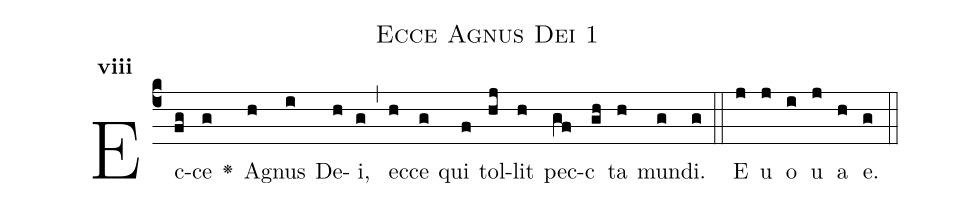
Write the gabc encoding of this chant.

name:Ecce Agnus Dei 1;
office-part:Antiphona;
mode:8;
%%
initial-style: 1;
name: Ecce Agnus Dei 1;
book: Antiphonae & Responsoria/Tomus IV, p. 195;
occasion: Sacratissimi cordis Iesu;
office-part: Vesperae II Ant 2;
user-notes: ;
commentary: ;
annotation: 8g;
centering-scheme: english;
fontsize: 12;
font: OFLSortsMillGoudy;
height: 11;
width: 4.5;
%%
(c4)Ec(fg)ce(g) <v>\greheightstar</v>() A(h)gnus(i) De(h)i,(g) (,) ec(h)ce(g) qui(f) tol(hj)lit(h) pec(gf)cรก(gh)ta(h) mun(g)di.(g) (::)
E(j) u(j) o(i) u(j) a(h) e.(g) (::)
